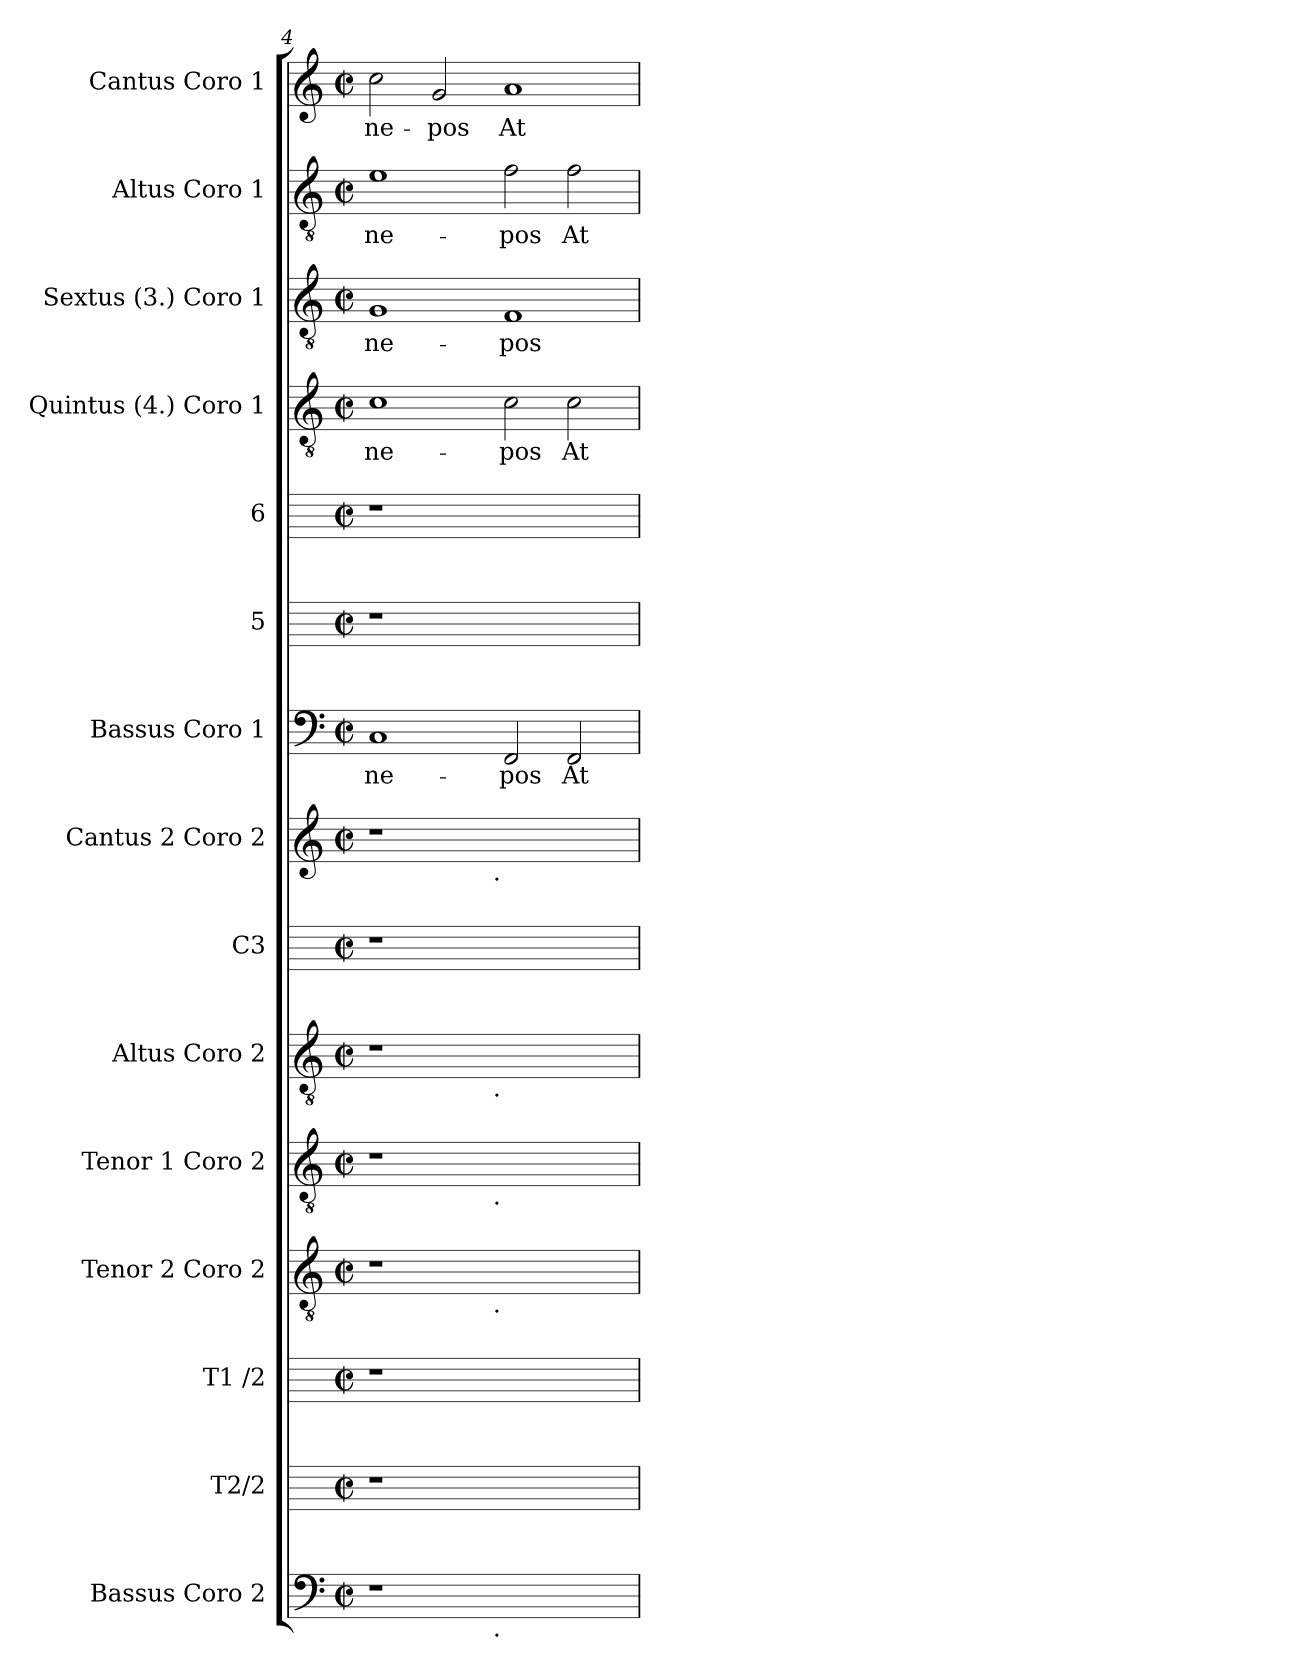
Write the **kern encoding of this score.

**kern	**kern	**kern	**kern	**kern	**kern	**kern	**kern	**kern	**text	**kern	**kern	**kern	**text	**kern	**text	**kern	**text	**kern	**text
*part15	*part14	*part13	*part12	*part11	*part10	*part9	*part8	*part7	*part7	*part6	*part5	*part4	*part4	*part3	*part3	*part2	*part2	*part1	*part1
*staff15	*staff14	*staff13	*staff12	*staff11	*staff10	*staff9	*staff8	*staff7	*staff7	*staff6	*staff5	*staff4	*staff4	*staff3	*staff3	*staff2	*staff2	*staff1	*staff1
*I"Bassus  Coro 2	*I"T2/2	*I"T1 /2	*I"Tenor 2  Coro 2	*I"Tenor 1  Coro 2	*I"Altus  Coro 2	*I"C3	*I"Cantus 2  Coro 2	*I"Bassus  Coro 1	*	*I"5	*I"6	*I"Quintus (4.)  Coro 1	*	*I"Sextus (3.)  Coro 1	*	*I"Altus  Coro 1	*	*I"Cantus  Coro 1	*
*I'B2	*I'T2/2	*I'T1 /2	*	*	*I'A2	*I'C3	*	*I'B1	*	*	*	*	*	*	*	*I'A1	*	*I'C1	*
*clefF4	*	*	*clefGv2	*clefGv2	*clefGv2	*	*clefG2	*clefF4	*	*	*	*clefGv2	*	*clefGv2	*	*clefGv2	*	*clefG2	*
*k[]	*k[]	*k[]	*k[]	*k[]	*k[]	*k[]	*k[]	*k[]	*	*k[]	*k[]	*k[]	*	*k[]	*	*k[]	*	*k[]	*
*C:	*C:	*C:	*C:	*C:	*C:	*C:	*C:	*C:	*	*C:	*C:	*C:	*	*C:	*	*C:	*	*C:	*
*M2/2	*M2/2	*M2/2	*M2/2	*M2/2	*M2/2	*M2/2	*M2/2	*M2/2	*	*M2/2	*M2/2	*M2/2	*	*M2/2	*	*M2/2	*	*M2/2	*
*met(c|)	*met(c|)	*met(c|)	*met(c|)	*met(c|)	*met(c|)	*met(c|)	*met(c|)	*met(c|)	*	*met(c|)	*met(c|)	*met(c|)	*	*met(c|)	*	*met(c|)	*	*met(c|)	*
=4	=4	=4	=4	=4	=4	=4	=4	=4	=4	=4	=4	=4	=4	=4	=4	=4	=4	=4	=4
!	!	!	!	!	!	!	!	!	!LO:LY:b:rj	!	!	!	!LO:LY:b:rj	!	!LO:LY:b:rj	!	!LO:LY:b:rj	!	!LO:LY:b:rj
*^	*	*	*^	*^	*^	*	*^	*	*	*	*	*	*	*	*	*	*	*	*
1r	2ryy	1r	1r	1r	2ryy	1r	2ryy	1r	2ryy	1r	1r	2ryy	1C	ne-	1r	1r	1c	ne-	1G	ne-	1e	ne-	2cc\	ne-
!	!	!	!	!	!	!	!	!	!	!	!	!	!	!	!	!	!	!	!	!	!	!	!	!LO:LY:b:rj
.	4...ryy	.	.	.	4...ryy	.	4...ryy	.	4...ryy	.	.	4...ryy	.	.	.	.	.	.	.	.	.	.	2g/	-pos
!	!	!	!	!	!	!	!	!	!	!	!	!LO:TX:b:t=.	!	!	!	!	!	!	!	!	!	!	!	!
!	!	!	!	!	!	!	!	!	!LO:TX:b:t=.	!	!	!	!	!	!	!	!	!	!	!	!	!	!	!
!	!	!	!	!	!	!	!LO:TX:b:t=.	!	!	!	!	!	!	!	!	!	!	!	!	!	!	!	!	!
!	!	!	!	!	!LO:TX:b:t=.	!	!	!	!	!	!	!	!	!	!	!	!	!	!	!	!	!	!	!
!	!LO:TX:b:t=.	!	!	!	!	!	!	!	!	!	!	!	!	!	!	!	!	!	!	!	!	!	!	!
.	1ryy	.	.	.	1ryy	.	1ryy	.	1ryy	.	.	1ryy	.	.	.	.	.	.	.	.	.	.	.	.
!	!	!	!	!	!	!	!	!	!	!	!	!	!	!LO:LY:b:rj	!	!	!	!LO:LY:b:rj	!	!LO:LY:b:rj	!	!LO:LY:b:rj	!	!LO:LY:b:rj
1ryy	.	1ryy	1ryy	1ryy	.	1ryy	.	1ryy	.	1ryy	1ryy	.	2FF/	-pos	1ryy	1ryy	2c\	-pos	1F	-pos	2f\	-pos	1a	At-
!	!	!	!	!	!	!	!	!	!	!	!	!	!	!LO:LY:b:rj	!	!	!	!LO:LY:b:rj	!	!	!	!LO:LY:b:rj	!	!
.	.	.	.	.	.	.	.	.	.	.	.	.	2FF/	At-	.	.	2c\	At-	.	.	2f\	At-	.	.
.	32ryy	.	.	.	32ryy	.	32ryy	.	32ryy	.	.	32ryy	.	.	.	.	.	.	.	.	.	.	.	.
*	*	*	*	*v	*v	*	*	*v	*v	*	*v	*v	*	*	*	*	*	*	*	*	*	*	*	*
*v	*v	*	*	*	*v	*v	*	*	*	*	*	*	*	*	*	*	*	*	*	*	*
=	=	=	=	=	=	=	=	=	=	=	=	=	=	=	=	=	=	=	=
*-	*-	*-	*-	*-	*-	*-	*-	*-	*-	*-	*-	*-	*-	*-	*-	*-	*-	*-	*-
